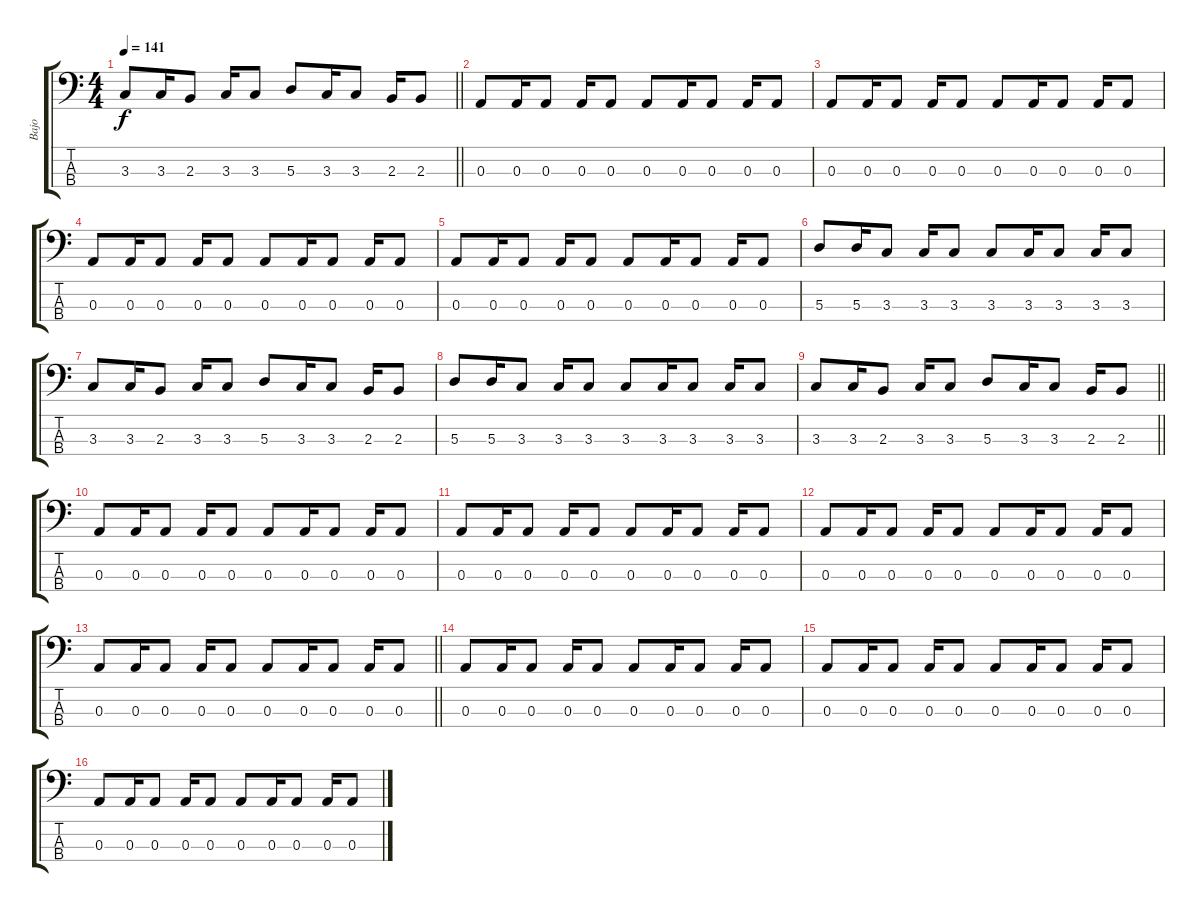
\track ("Bajo" "Bajo") {instrument electricbassfinger}
\staff {score tabs}
\tuning (G2 D2 A1 E1) {hide}
\ts (4 4)
\tempo 141
\clef f4
\barLineRight lightlight
\ks c
3.3.8{dy f} 3.3.16 2.3.8 3.3.16 3.3.8 5.3.8 3.3.16 3.3.8 2.3.16 2.3.8 |
\section ("" "")
0.3.8 0.3.16 0.3.8 0.3.16 0.3.8 0.3.8 0.3.16 0.3.8 0.3.16 0.3.8 |
0.3.8 0.3.16 0.3.8 0.3.16 0.3.8 0.3.8 0.3.16 0.3.8 0.3.16 0.3.8 |
0.3.8 0.3.16 0.3.8 0.3.16 0.3.8 0.3.8 0.3.16 0.3.8 0.3.16 0.3.8 |
0.3.8 0.3.16 0.3.8 0.3.16 0.3.8 0.3.8 0.3.16 0.3.8 0.3.16 0.3.8 |
5.3.8 5.3.16 3.3.8 3.3.16 3.3.8 3.3.8 3.3.16 3.3.8 3.3.16 3.3.8 |
3.3.8 3.3.16 2.3.8 3.3.16 3.3.8 5.3.8 3.3.16 3.3.8 2.3.16 2.3.8 |
5.3.8 5.3.16 3.3.8 3.3.16 3.3.8 3.3.8 3.3.16 3.3.8 3.3.16 3.3.8 |
\barLineRight lightlight
3.3.8 3.3.16 2.3.8 3.3.16 3.3.8 5.3.8 3.3.16 3.3.8 2.3.16 2.3.8 |
\section ("" "")
0.3.8 0.3.16 0.3.8 0.3.16 0.3.8 0.3.8 0.3.16 0.3.8 0.3.16 0.3.8 |
0.3.8 0.3.16 0.3.8 0.3.16 0.3.8 0.3.8 0.3.16 0.3.8 0.3.16 0.3.8 |
0.3.8 0.3.16 0.3.8 0.3.16 0.3.8 0.3.8 0.3.16 0.3.8 0.3.16 0.3.8 |
\barLineRight lightlight
0.3.8 0.3.16 0.3.8 0.3.16 0.3.8 0.3.8 0.3.16 0.3.8 0.3.16 0.3.8 |
\section ("" "")
0.3.8 0.3.16 0.3.8 0.3.16 0.3.8 0.3.8 0.3.16 0.3.8 0.3.16 0.3.8 |
0.3.8 0.3.16 0.3.8 0.3.16 0.3.8 0.3.8 0.3.16 0.3.8 0.3.16 0.3.8 |
0.3.8 0.3.16 0.3.8 0.3.16 0.3.8 0.3.8 0.3.16 0.3.8 0.3.16 0.3.8
